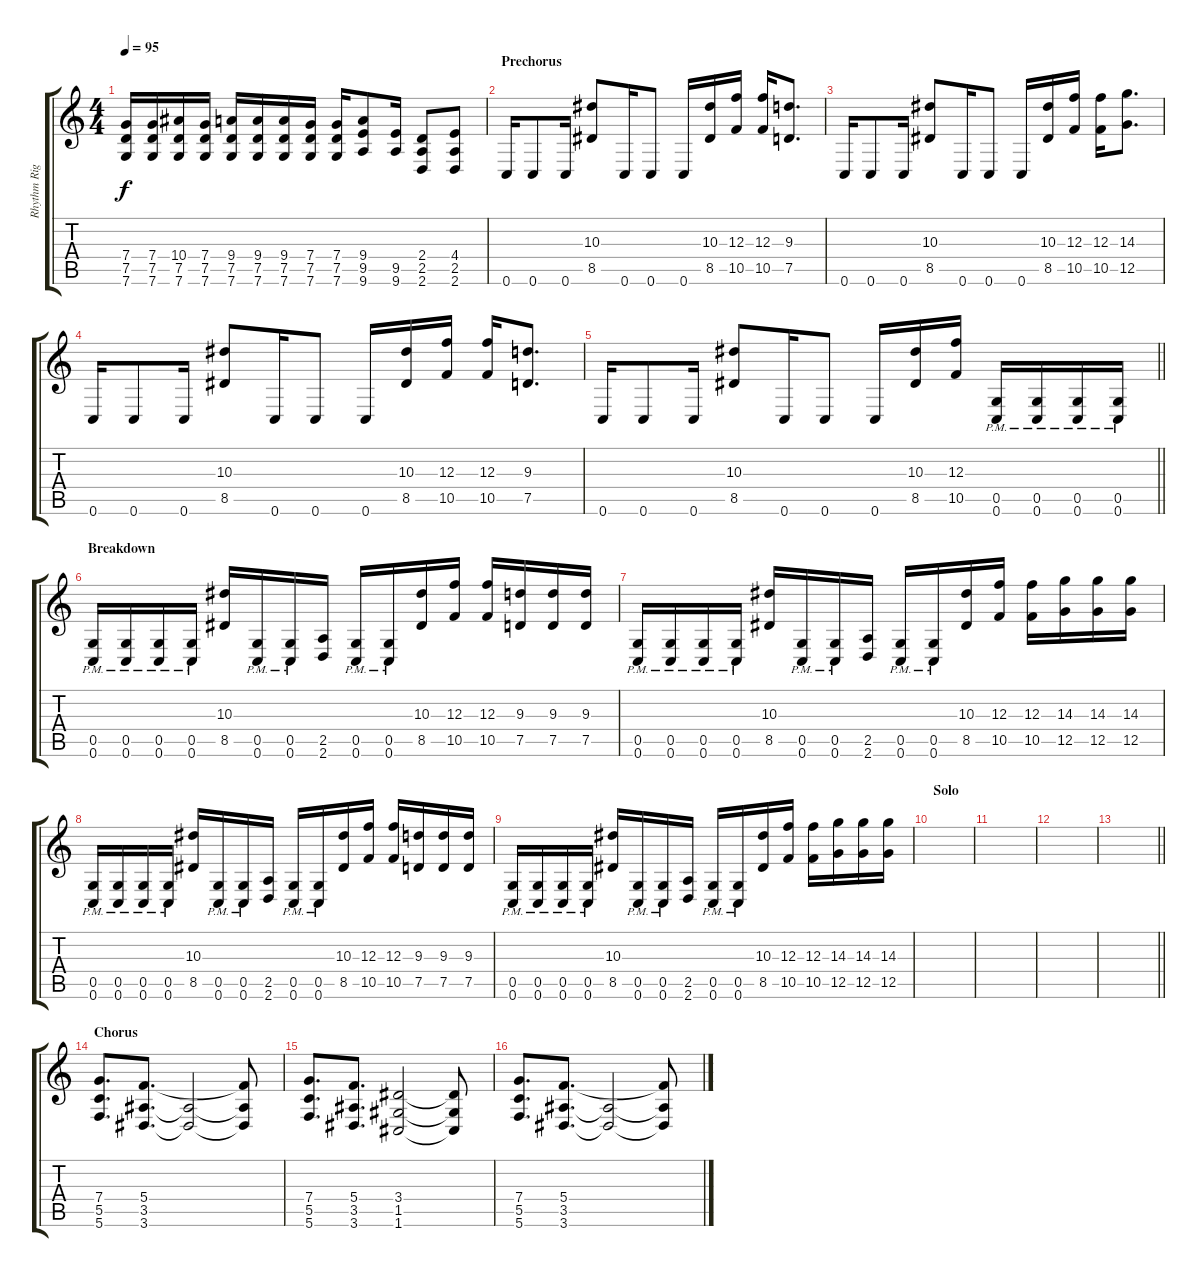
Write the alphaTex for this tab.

\track ("Rhythm Right" "Rhythm Rig") {instrument overdrivenguitar}
\staff {score tabs}
\tuning (D4 A3 F3 C3 G2 C2) {hide}
\ts (4 4)
\tempo 95
\clef g2
\ks c
(7.4 7.5 7.6).16{dy f} (7.4 7.5 7.6).16 (10.4 7.5 7.6).16 (7.4 7.5 7.6).16 (9.4 7.5 7.6).16 (9.4 7.5 7.6).16 (9.4 7.5 7.6).16 (7.4 7.5 7.6).16 (7.4 7.5 7.6).16 (9.4 9.5 9.6).8 (9.5 9.6).16 (2.4 2.5 2.6).8 (4.4 2.5 2.6).8 |
\section ("" "Prechorus")
0.6.16 0.6.8 0.6.16 (10.3 8.5).8 0.6.16 0.6.8 0.6.16 (10.3 8.5).16 (12.3 10.5).16 (12.3 10.5).16 (9.3 7.5).8{d} |
0.6.16 0.6.8 0.6.16 (10.3 8.5).8 0.6.16 0.6.8 0.6.16 (10.3 8.5).16 (12.3 10.5).16 (12.3 10.5).16 (14.3 12.5).8{d} |
0.6.16 0.6.8 0.6.16 (10.3 8.5).8 0.6.16 0.6.8 0.6.16 (10.3 8.5).16 (12.3 10.5).16 (12.3 10.5).16 (9.3 7.5).8{d} |
\barLineRight lightlight
0.6.16 0.6.8 0.6.16 (10.3 8.5).8 0.6.16 0.6.8 0.6.16 (10.3 8.5).16 (12.3 10.5).16 (0.5{pm} 0.6{pm}).16 (0.5{pm} 0.6{pm}).16 (0.5{pm} 0.6{pm}).16 (0.5{pm} 0.6{pm}).16 |
\section ("" "Breakdown")
(0.5{pm} 0.6{pm}).16 (0.5{pm} 0.6{pm}).16 (0.5{pm} 0.6{pm}).16 (0.5{pm} 0.6{pm}).16 (10.3 8.5).16 (0.5{pm} 0.6{pm}).16 (0.5{pm} 0.6{pm}).16 (2.5 2.6).16 (0.5{pm} 0.6{pm}).16 (0.5{pm} 0.6{pm}).16 (10.3 8.5).16 (12.3 10.5).16 (12.3 10.5).16 (9.3 7.5).16 (9.3 7.5).16 (9.3 7.5).16 |
(0.5{pm} 0.6{pm}).16 (0.5{pm} 0.6{pm}).16 (0.5{pm} 0.6{pm}).16 (0.5{pm} 0.6{pm}).16 (10.3 8.5).16 (0.5{pm} 0.6{pm}).16 (0.5{pm} 0.6{pm}).16 (2.5 2.6).16 (0.5{pm} 0.6{pm}).16 (0.5{pm} 0.6{pm}).16 (10.3 8.5).16 (12.3 10.5).16 (12.3 10.5).16 (14.3 12.5).16 (14.3 12.5).16 (14.3 12.5).16 |
(0.5{pm} 0.6{pm}).16 (0.5{pm} 0.6{pm}).16 (0.5{pm} 0.6{pm}).16 (0.5{pm} 0.6{pm}).16 (10.3 8.5).16 (0.5{pm} 0.6{pm}).16 (0.5{pm} 0.6{pm}).16 (2.5 2.6).16 (0.5{pm} 0.6{pm}).16 (0.5{pm} 0.6{pm}).16 (10.3 8.5).16 (12.3 10.5).16 (12.3 10.5).16 (9.3 7.5).16 (9.3 7.5).16 (9.3 7.5).16 |
(0.5{pm} 0.6{pm}).16 (0.5{pm} 0.6{pm}).16 (0.5{pm} 0.6{pm}).16 (0.5{pm} 0.6{pm}).16 (10.3 8.5).16 (0.5{pm} 0.6{pm}).16 (0.5{pm} 0.6{pm}).16 (2.5 2.6).16 (0.5{pm} 0.6{pm}).16 (0.5{pm} 0.6{pm}).16 (10.3 8.5).16 (12.3 10.5).16 (12.3 10.5).16 (14.3 12.5).16 (14.3 12.5).16 (14.3 12.5).16 |
\section ("" "Solo")
|
|
|
\barLineRight lightlight
|
\section ("" "Chorus")
(7.4 5.5 5.6).8{d} (5.4 3.5 3.6).8{d} (3.5{t} 3.6{t}).2 (5.4{t} 3.5{t} 3.6{t}).8 |
(7.4 5.5 5.6).8{d} (5.4 3.5 3.6).8{d} (3.4 1.5 1.6).2 (3.4{t} 1.5{t} 1.6{t}).8 |
(7.4 5.5 5.6).8{d} (5.4 3.5 3.6).8{d} (3.5{t} 3.6{t}).2 (5.4{t} 3.5{t} 3.6{t}).8
